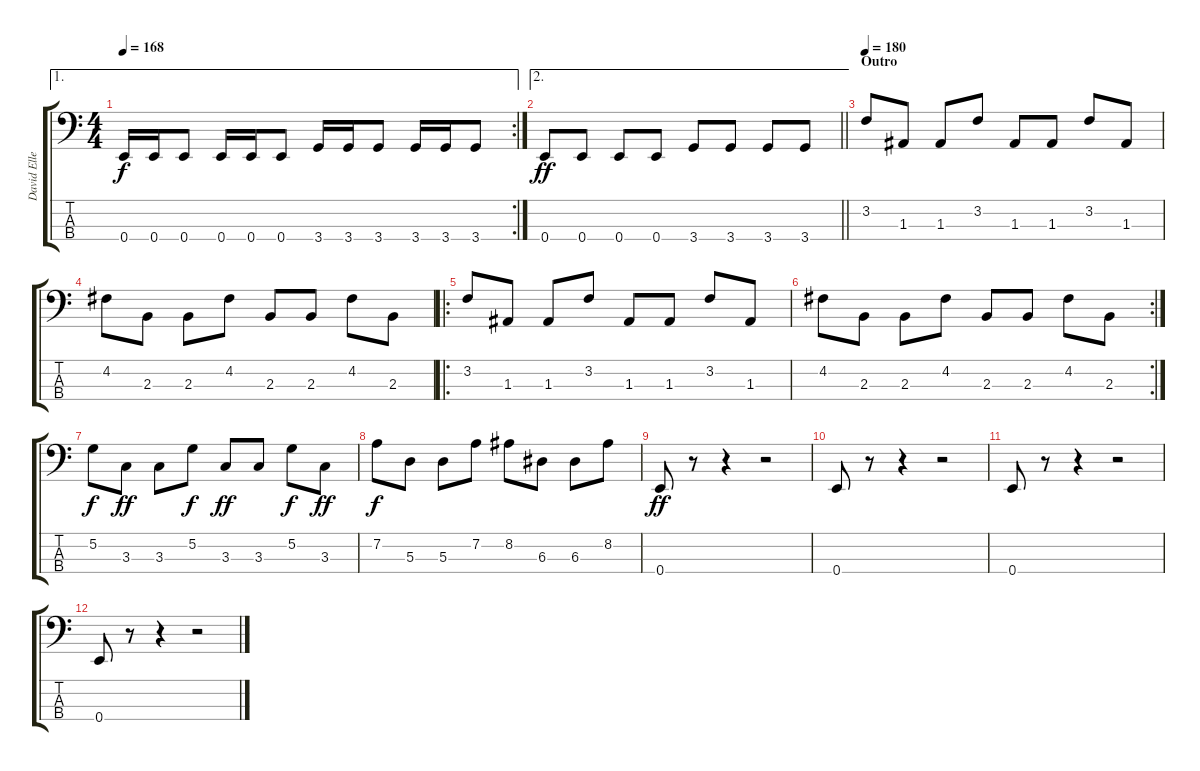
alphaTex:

\track ("David Ellefson" "David Elle") {instrument electricbasspick}
\staff {score tabs}
\tuning (G2 D2 A1 E1) {hide}
\ae 1
\rc 2
\ts (4 4)
\tempo 168
\clef f4
\ks c
0.4.16{dy f} 0.4.16 0.4.8 0.4.16 0.4.16 0.4.8 3.4.16 3.4.16 3.4.8 3.4.16 3.4.16 3.4.8 |
\ae 2
\barLineRight lightlight
0.4.8{dy ff} 0.4.8 0.4.8 0.4.8 3.4.8 3.4.8 3.4.8 3.4.8 |
\section ("" "Outro")
\tempo 180
3.2.8{instrument slapbass1} 1.3.8 1.3.8 3.2.8 1.3.8 1.3.8 3.2.8 1.3.8 |
4.2.8 2.3.8 2.3.8 4.2.8 2.3.8 2.3.8 4.2.8 2.3.8 |
\ro
3.2.8 1.3.8 1.3.8 3.2.8 1.3.8 1.3.8 3.2.8 1.3.8 |
\rc 2
4.2.8 2.3.8 2.3.8 4.2.8 2.3.8 2.3.8 4.2.8 2.3.8 |
5.2.8{dy f} 3.3.8{dy ff} 3.3.8 5.2.8{dy f} 3.3.8{dy ff} 3.3.8 5.2.8{dy f} 3.3.8{dy ff} |
7.2.8{dy f} 5.3.8 5.3.8 7.2.8 8.2.8 6.3.8 6.3.8 8.2.8 |
0.4.8{dy ff instrument electricbasspick} r.8 r.4 r.2 |
0.4.8 r.8 r.4 r.2 |
0.4.8 r.8 r.4 r.2 |
0.4.8 r.8 r.4 r.2
